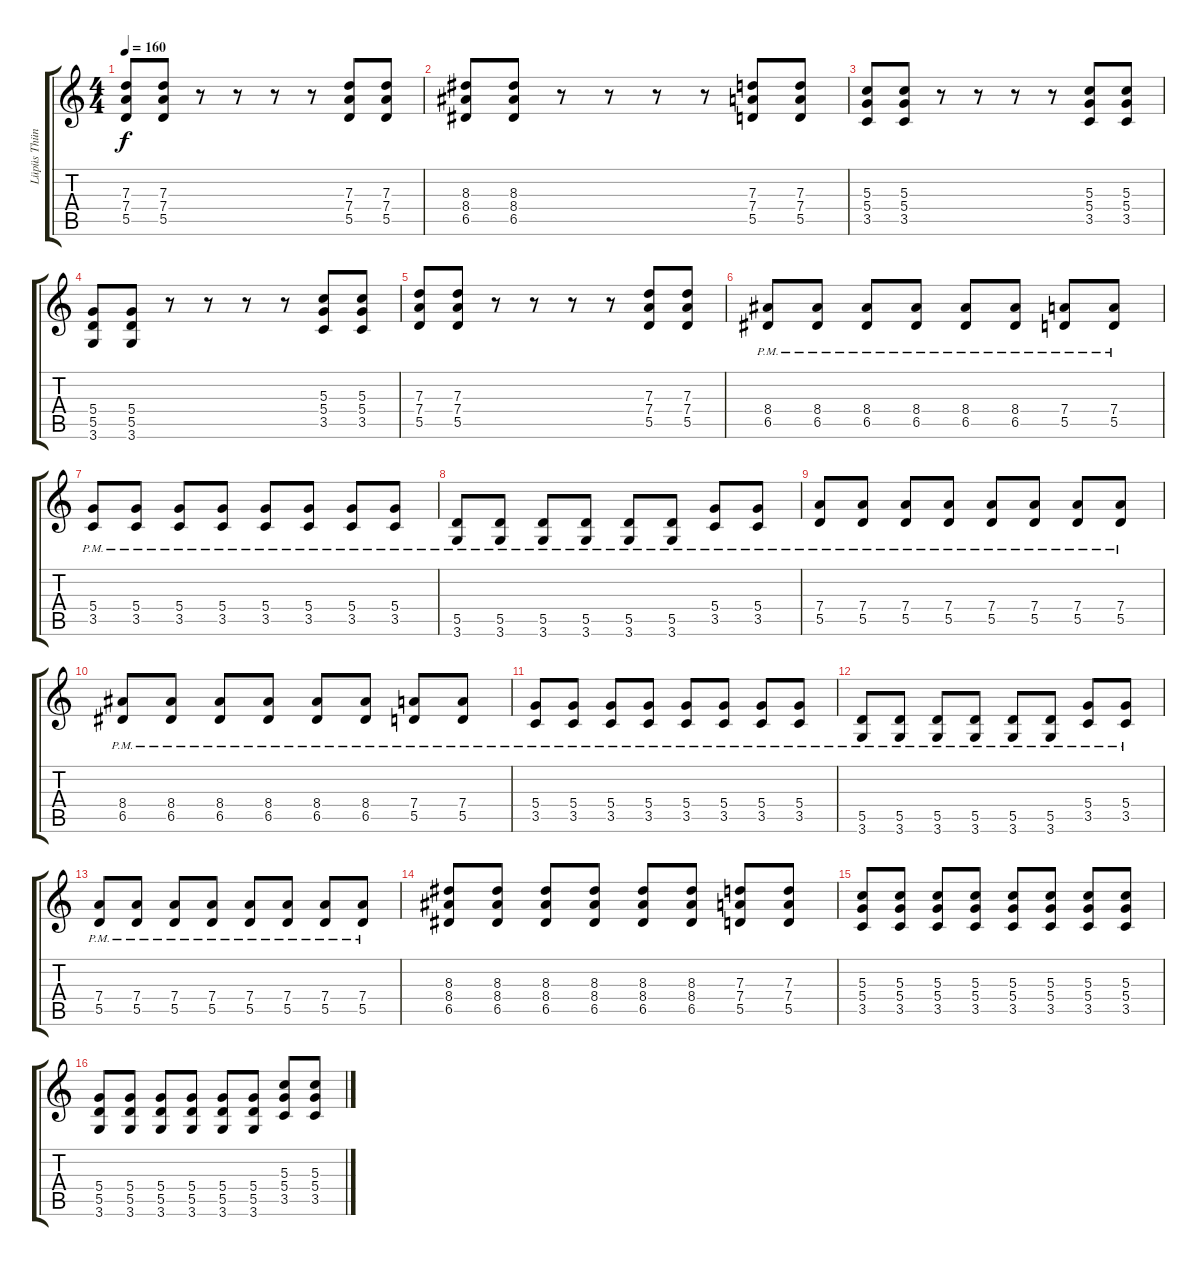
\track ("Lüpüs Thünder" "Lüpüs Thün") {instrument overdrivenguitar}
\staff {score tabs}
\tuning (E4 B3 G3 D3 A2 E2) {hide}
\ts (4 4)
\tempo 160
\clef g2
\ks c
(7.3 7.4 5.5).8{dy f} (7.3 7.4 5.5).8 r.8 r.8 r.8 r.8 (7.3 7.4 5.5).8 (7.3 7.4 5.5).8 |
(8.3 8.4 6.5).8 (8.3 8.4 6.5).8 r.8 r.8 r.8 r.8 (7.3 7.4 5.5).8 (7.3 7.4 5.5).8 |
(5.3 5.4 3.5).8 (5.3 5.4 3.5).8 r.8 r.8 r.8 r.8 (5.3 5.4 3.5).8 (5.3 5.4 3.5).8 |
(5.4 5.5 3.6).8 (5.4 5.5 3.6).8 r.8 r.8 r.8 r.8 (5.3 5.4 3.5).8 (5.3 5.4 3.5).8 |
(7.3 7.4 5.5).8 (7.3 7.4 5.5).8 r.8 r.8 r.8 r.8 (7.3 7.4 5.5).8 (7.3 7.4 5.5).8 |
(8.4{pm} 6.5{pm}).8 (8.4{pm} 6.5{pm}).8 (8.4{pm} 6.5{pm}).8 (8.4{pm} 6.5{pm}).8 (8.4{pm} 6.5{pm}).8 (8.4{pm} 6.5{pm}).8 (7.4{pm} 5.5{pm}).8 (7.4{pm} 5.5{pm}).8 |
(5.4{pm} 3.5{pm}).8 (5.4{pm} 3.5{pm}).8 (5.4{pm} 3.5{pm}).8 (5.4{pm} 3.5{pm}).8 (5.4{pm} 3.5{pm}).8 (5.4{pm} 3.5{pm}).8 (5.4{pm} 3.5{pm}).8 (5.4{pm} 3.5{pm}).8 |
(5.5{pm} 3.6{pm}).8 (5.5{pm} 3.6{pm}).8 (5.5{pm} 3.6{pm}).8 (5.5{pm} 3.6{pm}).8 (5.5{pm} 3.6{pm}).8 (5.5{pm} 3.6{pm}).8 (5.4{pm} 3.5{pm}).8 (5.4{pm} 3.5{pm}).8 |
(7.4{pm} 5.5{pm}).8 (7.4{pm} 5.5{pm}).8 (7.4{pm} 5.5{pm}).8 (7.4{pm} 5.5{pm}).8 (7.4{pm} 5.5{pm}).8 (7.4{pm} 5.5{pm}).8 (7.4{pm} 5.5{pm}).8 (7.4{pm} 5.5{pm}).8 |
(8.4{pm} 6.5{pm}).8 (8.4{pm} 6.5{pm}).8 (8.4{pm} 6.5{pm}).8 (8.4{pm} 6.5{pm}).8 (8.4{pm} 6.5{pm}).8 (8.4{pm} 6.5{pm}).8 (7.4{pm} 5.5{pm}).8 (7.4{pm} 5.5{pm}).8 |
(5.4{pm} 3.5{pm}).8 (5.4{pm} 3.5{pm}).8 (5.4{pm} 3.5{pm}).8 (5.4{pm} 3.5{pm}).8 (5.4{pm} 3.5{pm}).8 (5.4{pm} 3.5{pm}).8 (5.4{pm} 3.5{pm}).8 (5.4{pm} 3.5{pm}).8 |
(5.5{pm} 3.6{pm}).8 (5.5{pm} 3.6{pm}).8 (5.5{pm} 3.6{pm}).8 (5.5{pm} 3.6{pm}).8 (5.5{pm} 3.6{pm}).8 (5.5{pm} 3.6{pm}).8 (5.4{pm} 3.5{pm}).8 (5.4{pm} 3.5{pm}).8 |
(7.4{pm} 5.5{pm}).8 (7.4{pm} 5.5{pm}).8 (7.4{pm} 5.5{pm}).8 (7.4{pm} 5.5{pm}).8 (7.4{pm} 5.5{pm}).8 (7.4{pm} 5.5{pm}).8 (7.4{pm} 5.5{pm}).8 (7.4{pm} 5.5{pm}).8 |
(8.3 8.4 6.5).8 (8.3 8.4 6.5).8 (8.3 8.4 6.5).8 (8.3 8.4 6.5).8 (8.3 8.4 6.5).8 (8.3 8.4 6.5).8 (7.3 7.4 5.5).8 (7.3 7.4 5.5).8 |
(5.3 5.4 3.5).8 (5.3 5.4 3.5).8 (5.3 5.4 3.5).8 (5.3 5.4 3.5).8 (5.3 5.4 3.5).8 (5.3 5.4 3.5).8 (5.3 5.4 3.5).8 (5.3 5.4 3.5).8 |
(5.4 5.5 3.6).8 (5.4 5.5 3.6).8 (5.4 5.5 3.6).8 (5.4 5.5 3.6).8 (5.4 5.5 3.6).8 (5.4 5.5 3.6).8 (5.3 5.4 3.5).8 (5.3 5.4 3.5).8
